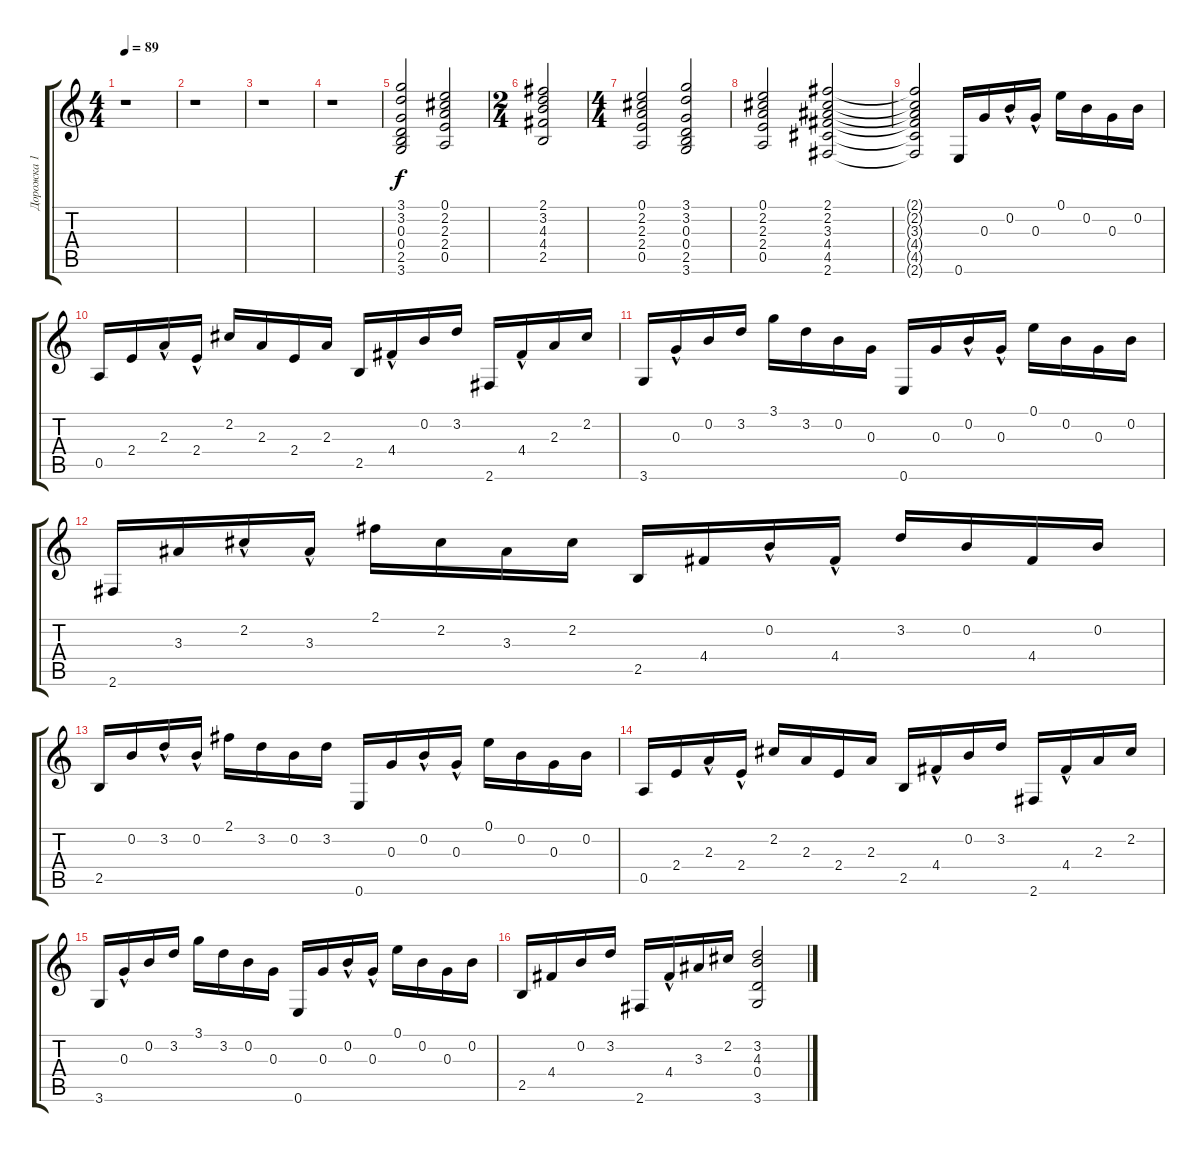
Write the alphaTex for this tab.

\track ("Дорожка 1" "Дорожка 1") {instrument acousticguitarsteel}
\staff {score tabs}
\tuning (E4 B3 G3 D3 A2 E2) {hide}
\ts (4 4)
\tempo 89
\clef g2
\ks c
r.1{dy f} |
r.1 |
r.1 |
r.1 |
(3.1 3.2 0.3 0.4 2.5 3.6).2 (0.1 2.2 2.3 2.4 0.5).2 |
\ts (2 4)
(2.1 3.2 4.3 4.4 2.5).2 |
\ts (4 4)
(0.1 2.2 2.3 2.4 0.5).2 (3.1 3.2 0.3 0.4 2.5 3.6).2 |
(0.1 2.2 2.3 2.4 0.5).2 (2.1 2.2 3.3 4.4 4.5 2.6).2 |
(2.1{t} 2.2{t} 3.3{t} 4.4{t} 4.5{t} 2.6{t}).2 0.6.16 0.3.16 0.2{hac}.16 0.3{hac}.16 0.1.16 0.2.16 0.3.16 0.2.16 |
0.5.16 2.4.16 2.3{hac}.16 2.4{hac}.16 2.2.16 2.3.16 2.4.16 2.3.16 2.5.16 4.4{hac}.16 0.2.16 3.2.16 2.6.16 4.4{hac}.16 2.3.16 2.2.16 |
3.6.16 0.3{hac}.16 0.2.16 3.2.16 3.1.16 3.2.16 0.2.16 0.3.16 0.6.16 0.3.16 0.2{hac}.16 0.3{hac}.16 0.1.16 0.2.16 0.3.16 0.2.16 |
2.6.16 3.3.16 2.2{hac}.16 3.3{hac}.16 2.1.16 2.2.16 3.3.16 2.2.16 2.5.16 4.4.16 0.2{hac}.16 4.4{hac}.16 3.2.16 0.2.16 4.4.16 0.2.16 |
2.5.16 0.2.16 3.2{hac}.16 0.2{hac}.16 2.1.16 3.2.16 0.2.16 3.2.16 0.6.16 0.3.16 0.2{hac}.16 0.3{hac}.16 0.1.16 0.2.16 0.3.16 0.2.16 |
0.5.16 2.4.16 2.3{hac}.16 2.4{hac}.16 2.2.16 2.3.16 2.4.16 2.3.16 2.5.16 4.4{hac}.16 0.2.16 3.2.16 2.6.16 4.4{hac}.16 2.3.16 2.2.16 |
3.6.16 0.3{hac}.16 0.2.16 3.2.16 3.1.16 3.2.16 0.2.16 0.3.16 0.6.16 0.3.16 0.2{hac}.16 0.3{hac}.16 0.1.16 0.2.16 0.3.16 0.2.16 |
2.5.16 4.4.16 0.2.16 3.2.16 2.6.16 4.4{hac}.16 3.3.16 2.2.16 (3.2 4.3 0.4 3.6).2
